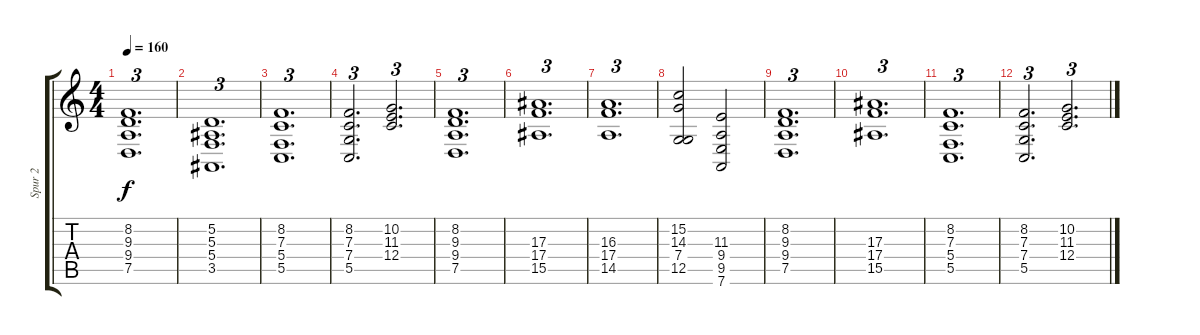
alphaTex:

\track ("Spur 2" "Spur 2") {instrument choiraahs}
\staff {score tabs}
\tuning (D4 A3 F3 C3 G2 D2) {hide}
\ts (4 4)
\tempo 160
\clef g2
\ks c
(8.2 9.3 9.4 7.5).1{d tu (3 2) dy f} |
(5.2 5.3 5.4 3.5).1{d tu (3 2)} |
(8.2 7.3 5.4 5.5).1{d tu (3 2)} |
(8.2 7.3 7.4 5.5).2{d tu (3 2)} (10.2 11.3 12.4).2{d tu (3 2)} |
(8.2 9.3 9.4 7.5).1{d tu (3 2)} |
(17.3 17.4 15.5).1{d tu (3 2)} |
(16.3 17.4 14.5).1{d tu (3 2)} |
(15.2 14.3 7.4 12.5).2 (11.3 9.4 9.5 7.6).2 |
(8.2 9.3 9.4 7.5).1{d tu (3 2)} |
(17.3 17.4 15.5).1{d tu (3 2)} |
(8.2 7.3 5.4 5.5).1{d tu (3 2)} |
(8.2 7.3 7.4 5.5).2{d tu (3 2)} (10.2 11.3 12.4).2{d tu (3 2)}
